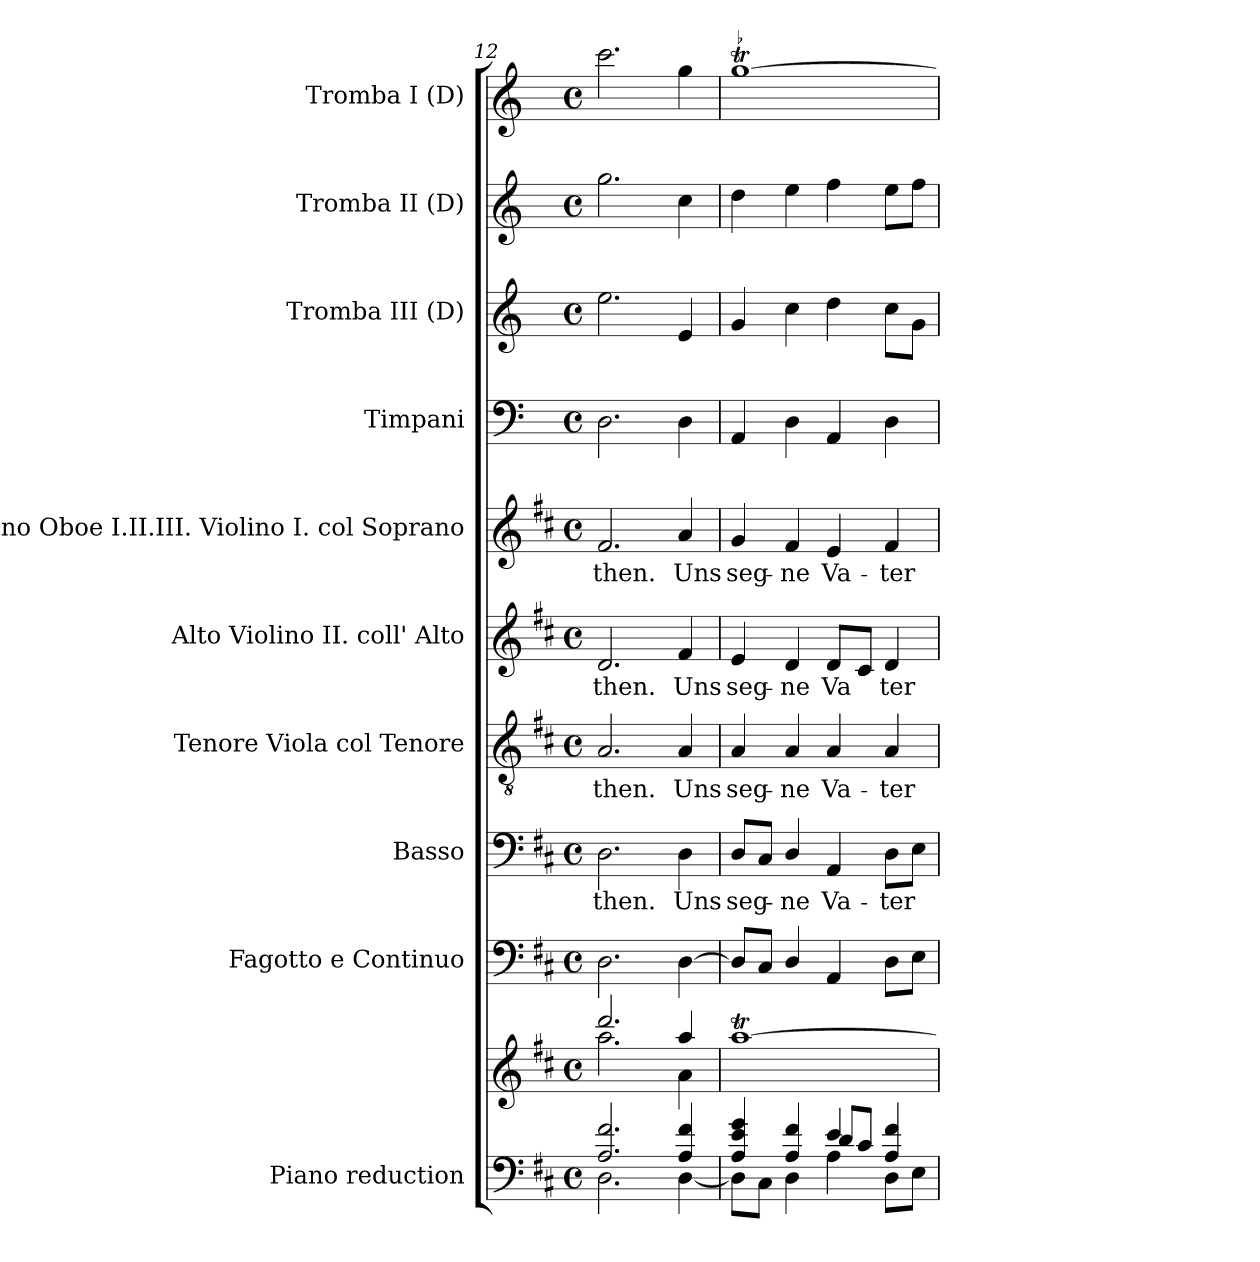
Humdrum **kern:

**kern	**kern	**kern	**kern	**text	**kern	**text	**kern	**text	**kern	**text	**kern	**kern	**kern	**kern
*part10	*part10	*part9	*part8	*part8	*part7	*part7	*part6	*part6	*part5	*part5	*part4	*part3	*part2	*part1
*staff11	*staff10	*staff9	*staff8	*staff8	*staff7	*staff7	*staff6	*staff6	*staff5	*staff5	*staff4	*staff3	*staff2	*staff1
*I"Piano reduction	*	*I"Fagotto e Continuo	*I"Basso	*	*I"Tenore Viola col Tenore	*	*I"Alto Violino II. coll' Alto	*	*I"Soprano Oboe I.II.III. Violino I. col Soprano	*	*I"Timpani	*I"Tromba III (D)	*I"Tromba II (D)	*I"Tromba I (D)
*I'Pno	*	*	*	*	*	*	*	*	*	*	*I'Timp	*	*	*
*clefF4	*clefG2	*clefF4	*clefF4	*	*clefGv2	*	*clefG2	*	*clefG2	*	*clefF4	*clefG2	*clefG2	*clefG2
*	*	*	*	*	*	*	*	*	*	*	*	*ITrd-1c-2	*ITrd-1c-2	*ITrd-1c-2
*k[f#c#]	*k[f#c#]	*k[f#c#]	*k[f#c#]	*	*k[f#c#]	*	*k[f#c#]	*	*k[f#c#]	*	*k[]	*k[f#c#]	*k[f#c#]	*k[f#c#]
*M4/4	*M4/4	*M4/4	*M4/4	*	*M4/4	*	*M4/4	*	*M4/4	*	*M4/4	*M4/4	*M4/4	*M4/4
*met(c)	*met(c)	*met(c)	*met(c)	*	*met(c)	*	*met(c)	*	*met(c)	*	*met(c)	*met(c)	*met(c)	*met(c)
=12	=12	=12	=12	=12	=12	=12	=12	=12	=12	=12	=12	=12	=12	=12
*^	*^	*	*	*	*	*	*	*	*	*	*	*	*	*
!	!	!	!	!	!	!LO:LY:b	!	!LO:LY:b	!	!LO:LY:b	!	!LO:LY:b	!	!	!	!
2.A/ 2.f#/	2.D\	2.ddd/	2.aa\	2.D\	2.D\	-then.	2.A/	-then.	2.d/	-then.	2.f#/	then.	2.D\	2.ff#\	2.aa\	2.ddd\
!	!	!	!	!	!	!LO:LY:b	!	!LO:LY:b	!	!LO:LY:b	!	!LO:LY:b	!	!	!	!
4A/ 4f#/	[4D\	4aa/	4a\	[4D\	4D\	Uns	4A/	Uns	4f#/	Uns	4a/	Uns	4D\	4f#/	4dd\	4aa\
!!LO:PB:g=z
=13	=13	=13	=13	=13	=13	=13	=13	=13	=13	=13	=13	=13	=13	=13	=13	=13
*	*^	*	*	*	*	*	*	*	*	*	*	*	*	*	*	*
!	!	!	!	!	!	!	!LO:LY:b	!	!LO:LY:b	!	!LO:LY:b	!	!LO:LY:b	!	!	!	!
*	*	*	*v	*v	*	*	*	*	*	*	*	*	*	*	*	*	*
4A/ 4e/ 4g/	8D\L]	2ryy	[1aaT	8D/L]	8D/L	seg-	4A/	seg-	4e/	seg-	4g/	seg-	4AA/	4a/	4ee\	[1aat
.	8C#\J	.	.	8C#/J	8C#/J	.	.	.	.	.	.	.	.	.	.	.
!	!	!	!	!	!	!LO:LY:b	!	!LO:LY:b	!	!LO:LY:b	!	!LO:LY:b	!	!	!	!
4A/ 4f#/	4D\	.	.	4D/	4D/	ne	4A/	ne	4d/	ne	4f#/	ne	4D\	4dd\	4ff#\	.
!	!	!	!	!	!	!LO:LY:b	!	!LO:LY:b	!	!LO:LY:b	!	!LO:LY:b	!	!	!	!
4e/	4A\	8d/L	.	4AA/	4AA/	Va-	4A/	Va-	8d/L	Va	4e/	Va-	4AA/	4ee\	4gg\	.
.	.	8c#/J	.	.	.	.	.	.	8c#/J	.	.	.	.	.	.	.
!	!	!	!	!	!	!LO:LY:b	!	!LO:LY:b	!	!LO:LY:b	!	!LO:LY:b	!	!	!	!
4A/ 4f#/	8D\L	4ryy	.	8D\L	8D\L	ter	4A/	ter	4d/	ter	4f#/	ter	4D\	8dd\L	8ff#\L	.
.	8E\J	.	.	8E\J	8E\J	.	.	.	.	.	.	.	.	8a\J	8gg\J	.
*v	*v	*v	*	*	*	*	*	*	*	*	*	*	*	*	*	*
=	=	=	=	=	=	=	=	=	=	=	=	=	=	=
*-	*-	*-	*-	*-	*-	*-	*-	*-	*-	*-	*-	*-	*-	*-
